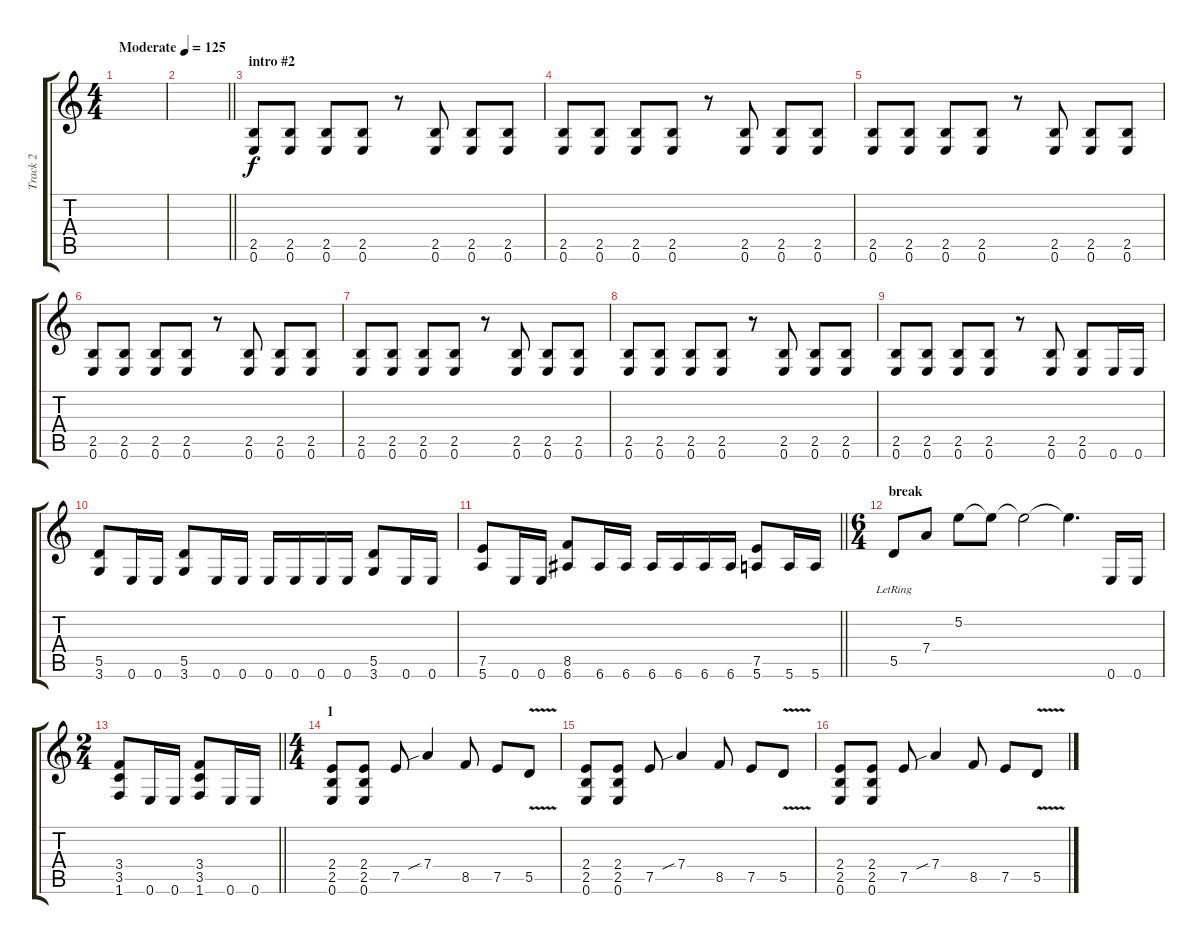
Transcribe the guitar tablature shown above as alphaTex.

\track ("Track 2" "Track 2") {instrument distortionguitar}
\staff {score tabs}
\tuning (E4 B3 G3 D3 A2 E2) {hide}
\ts (4 4)
\tempo (125 "Moderate")
\clef g2
\ks c
|
\barLineRight lightlight
|
\section ("" "intro #2")
(2.5 0.6).8 (2.5 0.6).8 (2.5 0.6).8 (2.5 0.6).8 r.8 (2.5 0.6).8 (2.5 0.6).8 (2.5 0.6).8 |
(2.5 0.6).8 (2.5 0.6).8 (2.5 0.6).8 (2.5 0.6).8 r.8 (2.5 0.6).8 (2.5 0.6).8 (2.5 0.6).8 |
(2.5 0.6).8 (2.5 0.6).8 (2.5 0.6).8 (2.5 0.6).8 r.8 (2.5 0.6).8 (2.5 0.6).8 (2.5 0.6).8 |
(2.5 0.6).8 (2.5 0.6).8 (2.5 0.6).8 (2.5 0.6).8 r.8 (2.5 0.6).8 (2.5 0.6).8 (2.5 0.6).8 |
(2.5 0.6).8 (2.5 0.6).8 (2.5 0.6).8 (2.5 0.6).8 r.8 (2.5 0.6).8 (2.5 0.6).8 (2.5 0.6).8 |
(2.5 0.6).8 (2.5 0.6).8 (2.5 0.6).8 (2.5 0.6).8 r.8 (2.5 0.6).8 (2.5 0.6).8 (2.5 0.6).8 |
(2.5 0.6).8 (2.5 0.6).8 (2.5 0.6).8 (2.5 0.6).8 r.8 (2.5 0.6).8 (2.5 0.6).8 0.6.16 0.6.16 |
(5.5 3.6).8 0.6.16 0.6.16 (5.5 3.6).8 0.6.16 0.6.16 0.6.16 0.6.16 0.6.16 0.6.16 (5.5 3.6).8 0.6.16 0.6.16 |
\barLineRight lightlight
(7.5 5.6).8 0.6.16 0.6.16 (8.5 6.6).8 6.6.16 6.6.16 6.6.16 6.6.16 6.6.16 6.6.16 (7.5 5.6).8 5.6.16 5.6.16 |
\ts (6 4)
\section ("" "break")
5.5{lr}.8 7.4.8 5.2.8 5.2{t}.8 5.2{t}.2 5.2{t}.4{d} 0.6.16 0.6.16 |
\ts (2 4)
\barLineRight lightlight
(3.4 3.5 1.6).8 0.6.16 0.6.16 (3.4 3.5 1.6).8 0.6.16 0.6.16 |
\ts (4 4)
\section ("" "1")
(2.4 2.5 0.6).8 (2.4 2.5 0.6).8 7.5.8 7.4{sib}.4 8.5.8 7.5.8 5.5{v}.8 |
(2.4 2.5 0.6).8 (2.4 2.5 0.6).8 7.5.8 7.4{sib}.4 8.5.8 7.5.8 5.5{v}.8 |
(2.4 2.5 0.6).8 (2.4 2.5 0.6).8 7.5.8 7.4{sib}.4 8.5.8 7.5.8 5.5{v}.8
